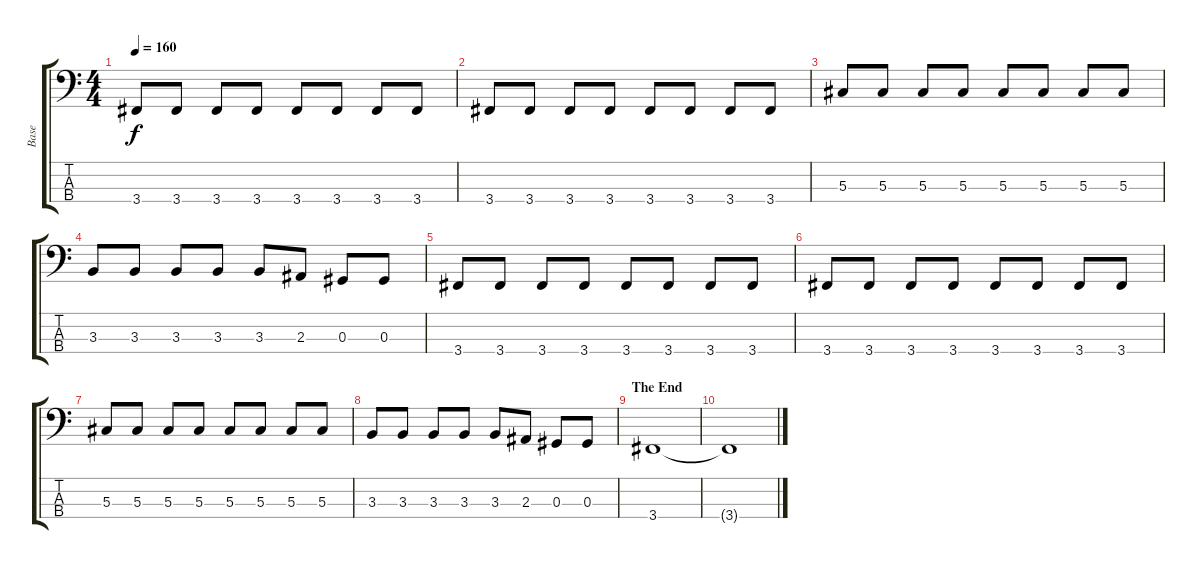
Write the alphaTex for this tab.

\track ("Base" "Base") {instrument electricbassfinger}
\staff {score tabs}
\tuning (Gb2 Db2 Ab1 Eb1) {hide}
\ts (4 4)
\tempo 160
\clef f4
\ks c
3.4.8{dy f} 3.4.8 3.4.8 3.4.8 3.4.8 3.4.8 3.4.8 3.4.8 |
3.4.8 3.4.8 3.4.8 3.4.8 3.4.8 3.4.8 3.4.8 3.4.8 |
5.3.8 5.3.8 5.3.8 5.3.8 5.3.8 5.3.8 5.3.8 5.3.8 |
3.3.8 3.3.8 3.3.8 3.3.8 3.3.8 2.3.8 0.3.8 0.3.8 |
3.4.8 3.4.8 3.4.8 3.4.8 3.4.8 3.4.8 3.4.8 3.4.8 |
3.4.8 3.4.8 3.4.8 3.4.8 3.4.8 3.4.8 3.4.8 3.4.8 |
5.3.8 5.3.8 5.3.8 5.3.8 5.3.8 5.3.8 5.3.8 5.3.8 |
3.3.8 3.3.8 3.3.8 3.3.8 3.3.8 2.3.8 0.3.8 0.3.8 |
\section ("" "The End")
3.4.1 |
3.4{t}.1
